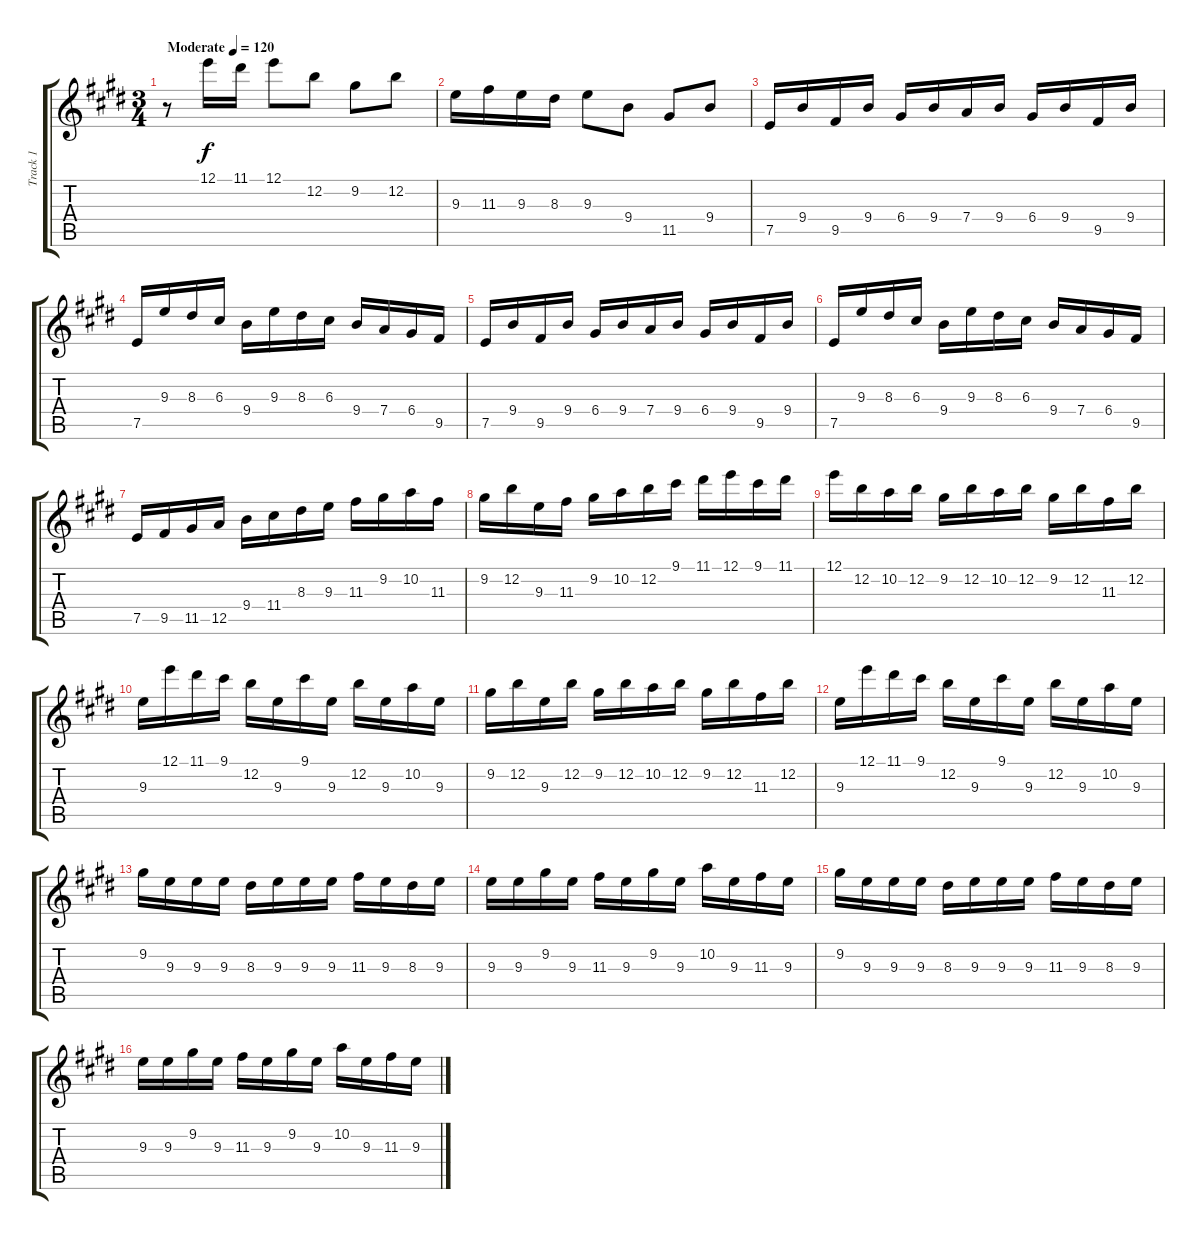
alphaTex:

\track ("Track 1" "Track 1") {instrument acousticguitarsteel}
\staff {score tabs}
\tuning (E4 B3 G3 D3 A2 E2) {hide}
\ts (3 4)
\tempo (120 "Moderate")
\clef g2
\ks e
r.8{dy f instrument acousticguitarsteel} 12.1.16 11.1.16 12.1.8 12.2.8 9.2.8 12.2.8 |
9.3.16 11.3.16 9.3.16 8.3.16 9.3.8 9.4.8 11.5.8 9.4.8 |
7.5.16 9.4.16 9.5.16 9.4.16 6.4.16 9.4.16 7.4.16 9.4.16 6.4.16 9.4.16 9.5.16 9.4.16 |
7.5.16 9.3.16 8.3.16 6.3.16 9.4.16 9.3.16 8.3.16 6.3.16 9.4.16 7.4.16 6.4.16 9.5.16 |
7.5.16 9.4.16 9.5.16 9.4.16 6.4.16 9.4.16 7.4.16 9.4.16 6.4.16 9.4.16 9.5.16 9.4.16 |
7.5.16 9.3.16 8.3.16 6.3.16 9.4.16 9.3.16 8.3.16 6.3.16 9.4.16 7.4.16 6.4.16 9.5.16 |
7.5.16 9.5.16 11.5.16 12.5.16 9.4.16 11.4.16 8.3.16 9.3.16 11.3.16 9.2.16 10.2.16 11.3.16 |
9.2.16 12.2.16 9.3.16 11.3.16 9.2.16 10.2.16 12.2.16 9.1.16 11.1.16 12.1.16 9.1.16 11.1.16 |
12.1.16 12.2.16 10.2.16 12.2.16 9.2.16 12.2.16 10.2.16 12.2.16 9.2.16 12.2.16 11.3.16 12.2.16 |
9.3.16 12.1.16 11.1.16 9.1.16 12.2.16 9.3.16 9.1.16 9.3.16 12.2.16 9.3.16 10.2.16 9.3.16 |
9.2.16 12.2.16 9.3.16 12.2.16 9.2.16 12.2.16 10.2.16 12.2.16 9.2.16 12.2.16 11.3.16 12.2.16 |
9.3.16 12.1.16 11.1.16 9.1.16 12.2.16 9.3.16 9.1.16 9.3.16 12.2.16 9.3.16 10.2.16 9.3.16 |
9.2.16 9.3.16 9.3.16 9.3.16 8.3.16 9.3.16 9.3.16 9.3.16 11.3.16 9.3.16 8.3.16 9.3.16 |
9.3.16 9.3.16 9.2.16 9.3.16 11.3.16 9.3.16 9.2.16 9.3.16 10.2.16 9.3.16 11.3.16 9.3.16 |
9.2.16 9.3.16 9.3.16 9.3.16 8.3.16 9.3.16 9.3.16 9.3.16 11.3.16 9.3.16 8.3.16 9.3.16 |
9.3.16 9.3.16 9.2.16 9.3.16 11.3.16 9.3.16 9.2.16 9.3.16 10.2.16 9.3.16 11.3.16 9.3.16
